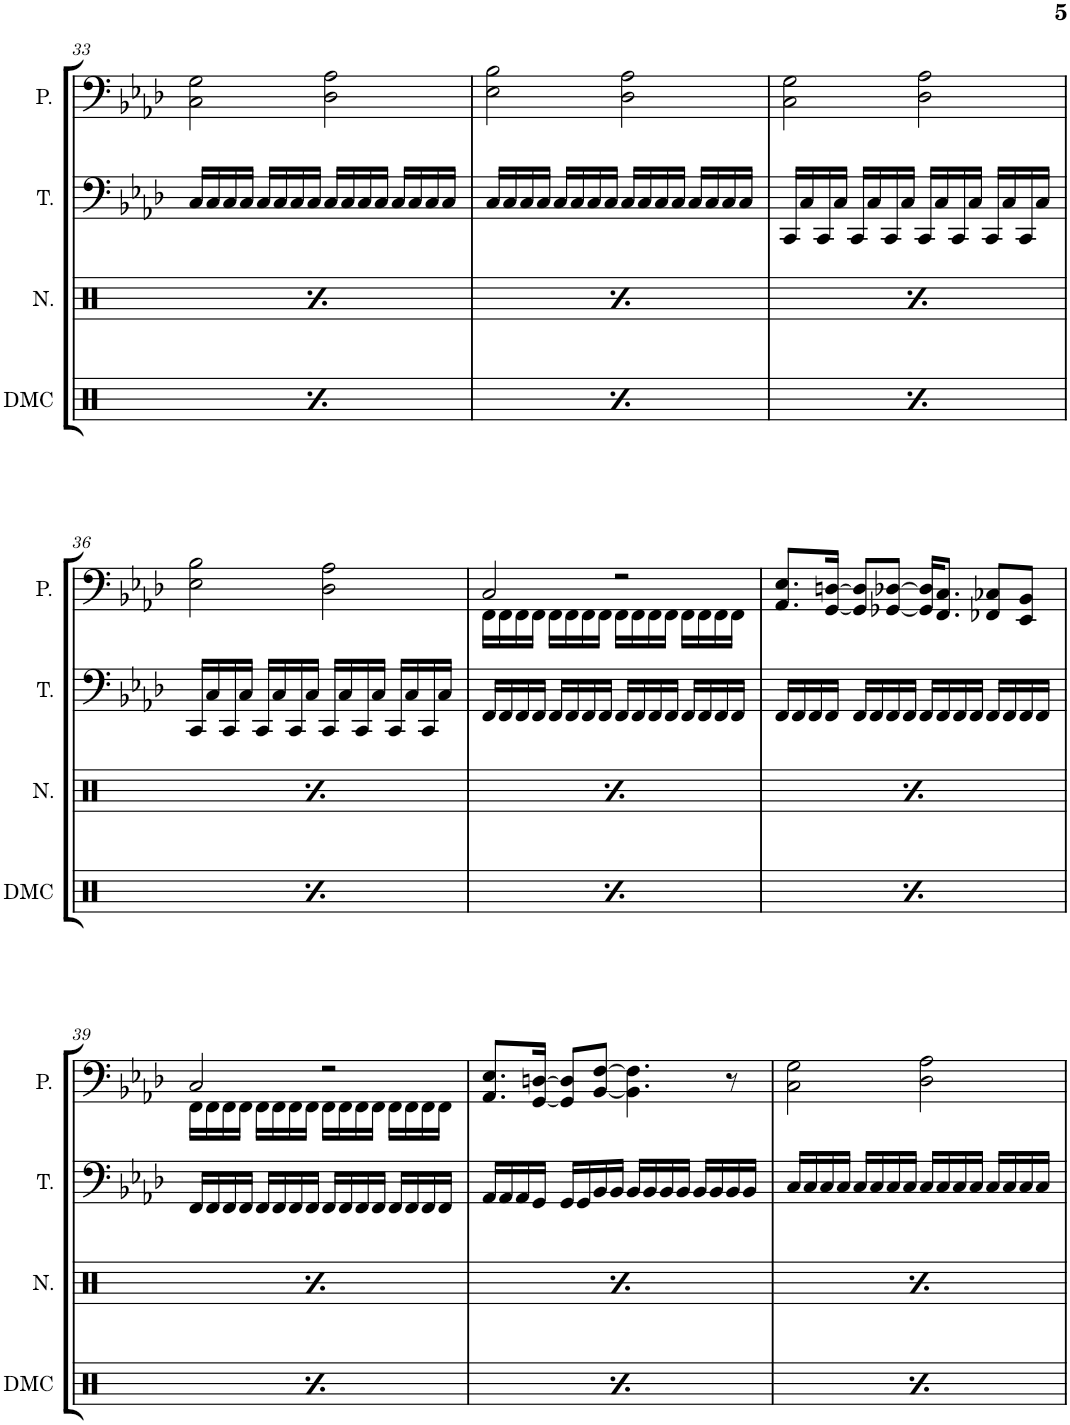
**kern	**kern	**kern	**kern
*part4	*part3	*part2	*part1
*staff4	*staff3	*staff2	*staff1
*I"DMC	*I"Noise	*I"Triangle	*I"Pulse
*I'DMC	*I'N.	*I'T.	*I'P.
!!LO:PB:g=z
*clefX	*clefX	*clefF4	*clefF4
*k[]	*k[]	*k[b-e-a-d-]	*k[b-e-a-d-]
*M4/4	*M4/4	*M4/4	*M4/4
*met(c)	*met(c)	*met(c)	*met(c)
=33	=33	=33	=33
8Rf/L	8Rgg/L	16C/LL	2C\ 2G\
.	.	16C/	.
8Rcc/J	8Rgg/J	16C/	.
.	.	16C/JJ	.
16Rf/LL	16Rgg/LL	16C/LL	.
16Rf/J	16Rgg/J	16C/	.
8Rcc/J	8Rgg/J	16C/	.
.	.	16C/JJ	.
16Rf/LL	16Rgg/LL	16C/LL	2D-\ 2A-\
16Rf/	16Rgg/	16C/	.
16Rcc/	16Rgg/	16C/	.
16Rf/JJ	16Rgg/JJ	16C/JJ	.
16r	16Rgg/LL	16C/LL	.
16Rf/KL	16Rgg/	16C/	.
8Rcc/J	16Rgg/	16C/	.
.	16Rgg/JJ	16C/JJ	.
=34	=34	=34	=34
8Rf/L	8Rgg/L	16C/LL	2E-\ 2B-\
.	.	16C/	.
8Rcc/J	8Rgg/J	16C/	.
.	.	16C/JJ	.
16Rf/LL	16Rgg/LL	16C/LL	.
16Rf/J	16Rgg/J	16C/	.
8Rcc/J	8Rgg/J	16C/	.
.	.	16C/JJ	.
16Rf/LL	16Rgg/LL	16C/LL	2D-\ 2A-\
16Rf/	16Rgg/	16C/	.
16Rcc/	16Rgg/	16C/	.
16Rf/JJ	16Rgg/JJ	16C/JJ	.
16r	16Rgg/LL	16C/LL	.
16Rf/KL	16Rgg/	16C/	.
8Rcc/J	16Rgg/	16C/	.
.	16Rgg/JJ	16C/JJ	.
=35	=35	=35	=35
8Rf/L	8Rgg/L	16CC/LL	2C\ 2G\
.	.	16C/	.
8Rcc/J	8Rgg/J	16CC/	.
.	.	16C/JJ	.
16Rf/LL	16Rgg/LL	16CC/LL	.
16Rf/J	16Rgg/J	16C/	.
8Rcc/J	8Rgg/J	16CC/	.
.	.	16C/JJ	.
16Rf/LL	16Rgg/LL	16CC/LL	2D-\ 2A-\
16Rf/	16Rgg/	16C/	.
16Rcc/	16Rgg/	16CC/	.
16Rf/JJ	16Rgg/JJ	16C/JJ	.
16r	16Rgg/LL	16CC/LL	.
16Rf/KL	16Rgg/	16C/	.
8Rcc/J	16Rgg/	16CC/	.
.	16Rgg/JJ	16C/JJ	.
!!LO:LB:g=z
=36	=36	=36	=36
8Rf/L	8Rgg/L	16CC/LL	2E-\ 2B-\
.	.	16C/	.
8Rcc/J	8Rgg/J	16CC/	.
.	.	16C/JJ	.
16Rf/LL	16Rgg/LL	16CC/LL	.
16Rf/J	16Rgg/J	16C/	.
8Rcc/J	8Rgg/J	16CC/	.
.	.	16C/JJ	.
16Rf/LL	16Rgg/LL	16CC/LL	2D-\ 2A-\
16Rf/	16Rgg/	16C/	.
16Rcc/	16Rgg/	16CC/	.
16Rf/JJ	16Rgg/JJ	16C/JJ	.
16r	16Rgg/LL	16CC/LL	.
16Rf/KL	16Rgg/	16C/	.
8Rcc/J	16Rgg/	16CC/	.
.	16Rgg/JJ	16C/JJ	.
=37	=37	=37	=37
*	*	*	*^
8Rf/L	8Rgg/L	16FF/LL	2C/	16FF\LL
.	.	16FF/	.	16FF\
8Rcc/J	8Rgg/J	16FF/	.	16FF\
.	.	16FF/JJ	.	16FF\JJ
16Rf/LL	16Rgg/LL	16FF/LL	.	16FF\LL
16Rf/J	16Rgg/J	16FF/	.	16FF\
8Rcc/J	8Rgg/J	16FF/	.	16FF\
.	.	16FF/JJ	.	16FF\JJ
16Rf/LL	16Rgg/LL	16FF/LL	2r	16FF\LL
16Rf/	16Rgg/	16FF/	.	16FF\
16Rcc/	16Rgg/	16FF/	.	16FF\
16Rf/JJ	16Rgg/JJ	16FF/JJ	.	16FF\JJ
16r	16Rgg/LL	16FF/LL	.	16FF\LL
16Rf/KL	16Rgg/	16FF/	.	16FF\
8Rcc/J	16Rgg/	16FF/	.	16FF\
.	16Rgg/JJ	16FF/JJ	.	16FF\JJ
*	*	*	*v	*v
=38	=38	=38	=38
8Rf/L	8Rgg/L	16FF/LL	8.AA-/ 8.E-/L
.	.	16FF/	.
8Rcc/J	8Rgg/J	16FF/	.
.	.	16FF/JJ	[16GG/ [16Dn/Jk
16Rf/LL	16Rgg/LL	16FF/LL	8GG/] 8D/]L
16Rf/J	16Rgg/J	16FF/	.
8Rcc/J	8Rgg/J	16FF/	[8GG-X/ [8D-X/J
.	.	16FF/JJ	.
16Rf/LL	16Rgg/LL	16FF/LL	16GG-/] 16D-/]KL
16Rf/	16Rgg/	16FF/	8.FF/ 8.C/J
16Rcc/	16Rgg/	16FF/	.
16Rf/JJ	16Rgg/JJ	16FF/JJ	.
16r	16Rgg/LL	16FF/LL	8FF-X/ 8C-X/L
16Rf/KL	16Rgg/	16FF/	.
8Rcc/J	16Rgg/	16FF/	8EE-/ 8BB-/J
.	16Rgg/JJ	16FF/JJ	.
!!LO:LB:g=z
=39	=39	=39	=39
*	*	*	*^
8Rf/L	8Rgg/L	16FF/LL	2C/	16FF\LL
.	.	16FF/	.	16FF\
8Rcc/J	8Rgg/J	16FF/	.	16FF\
.	.	16FF/JJ	.	16FF\JJ
16Rf/LL	16Rgg/LL	16FF/LL	.	16FF\LL
16Rf/J	16Rgg/J	16FF/	.	16FF\
8Rcc/J	8Rgg/J	16FF/	.	16FF\
.	.	16FF/JJ	.	16FF\JJ
16Rf/LL	16Rgg/LL	16FF/LL	2r	16FF\LL
16Rf/	16Rgg/	16FF/	.	16FF\
16Rcc/	16Rgg/	16FF/	.	16FF\
16Rf/JJ	16Rgg/JJ	16FF/JJ	.	16FF\JJ
16r	16Rgg/LL	16FF/LL	.	16FF\LL
16Rf/KL	16Rgg/	16FF/	.	16FF\
8Rcc/J	16Rgg/	16FF/	.	16FF\
.	16Rgg/JJ	16FF/JJ	.	16FF\JJ
*	*	*	*v	*v
=40	=40	=40	=40
8Rf/L	8Rgg/L	16AA-/LL	8.AA-/ 8.E-/L
.	.	16AA-/	.
8Rcc/J	8Rgg/J	16AA-/	.
.	.	16GG/JJ	[16GG/ [16Dn/Jk
16Rf/LL	16Rgg/LL	16GG/LL	8GG/] 8D/]L
16Rf/J	16Rgg/J	16GG/	.
8Rcc/J	8Rgg/J	16BB-/	[8BB-/ [8F/J
.	.	16BB-/JJ	.
16Rf/LL	16Rgg/LL	16BB-/LL	4.BB-\] 4.F\]
16Rf/	16Rgg/	16BB-/	.
16Rcc/	16Rgg/	16BB-/	.
16Rf/JJ	16Rgg/JJ	16BB-/JJ	.
16r	16Rgg/LL	16BB-/LL	.
16Rf/KL	16Rgg/	16BB-/	.
8Rcc/J	16Rgg/	16BB-/	8r
.	16Rgg/JJ	16BB-/JJ	.
=41	=41	=41	=41
8Rf/L	8Rgg/L	16C/LL	2C\ 2G\
.	.	16C/	.
8Rcc/J	8Rgg/J	16C/	.
.	.	16C/JJ	.
16Rf/LL	16Rgg/LL	16C/LL	.
16Rf/J	16Rgg/J	16C/	.
8Rcc/J	8Rgg/J	16C/	.
.	.	16C/JJ	.
16Rf/LL	16Rgg/LL	16C/LL	2D-\ 2A-\
16Rf/	16Rgg/	16C/	.
16Rcc/	16Rgg/	16C/	.
16Rf/JJ	16Rgg/JJ	16C/JJ	.
16r	16Rgg/LL	16C/LL	.
16Rf/KL	16Rgg/	16C/	.
8Rcc/J	16Rgg/	16C/	.
.	16Rgg/JJ	16C/JJ	.
=	=	=	=
*-	*-	*-	*-
